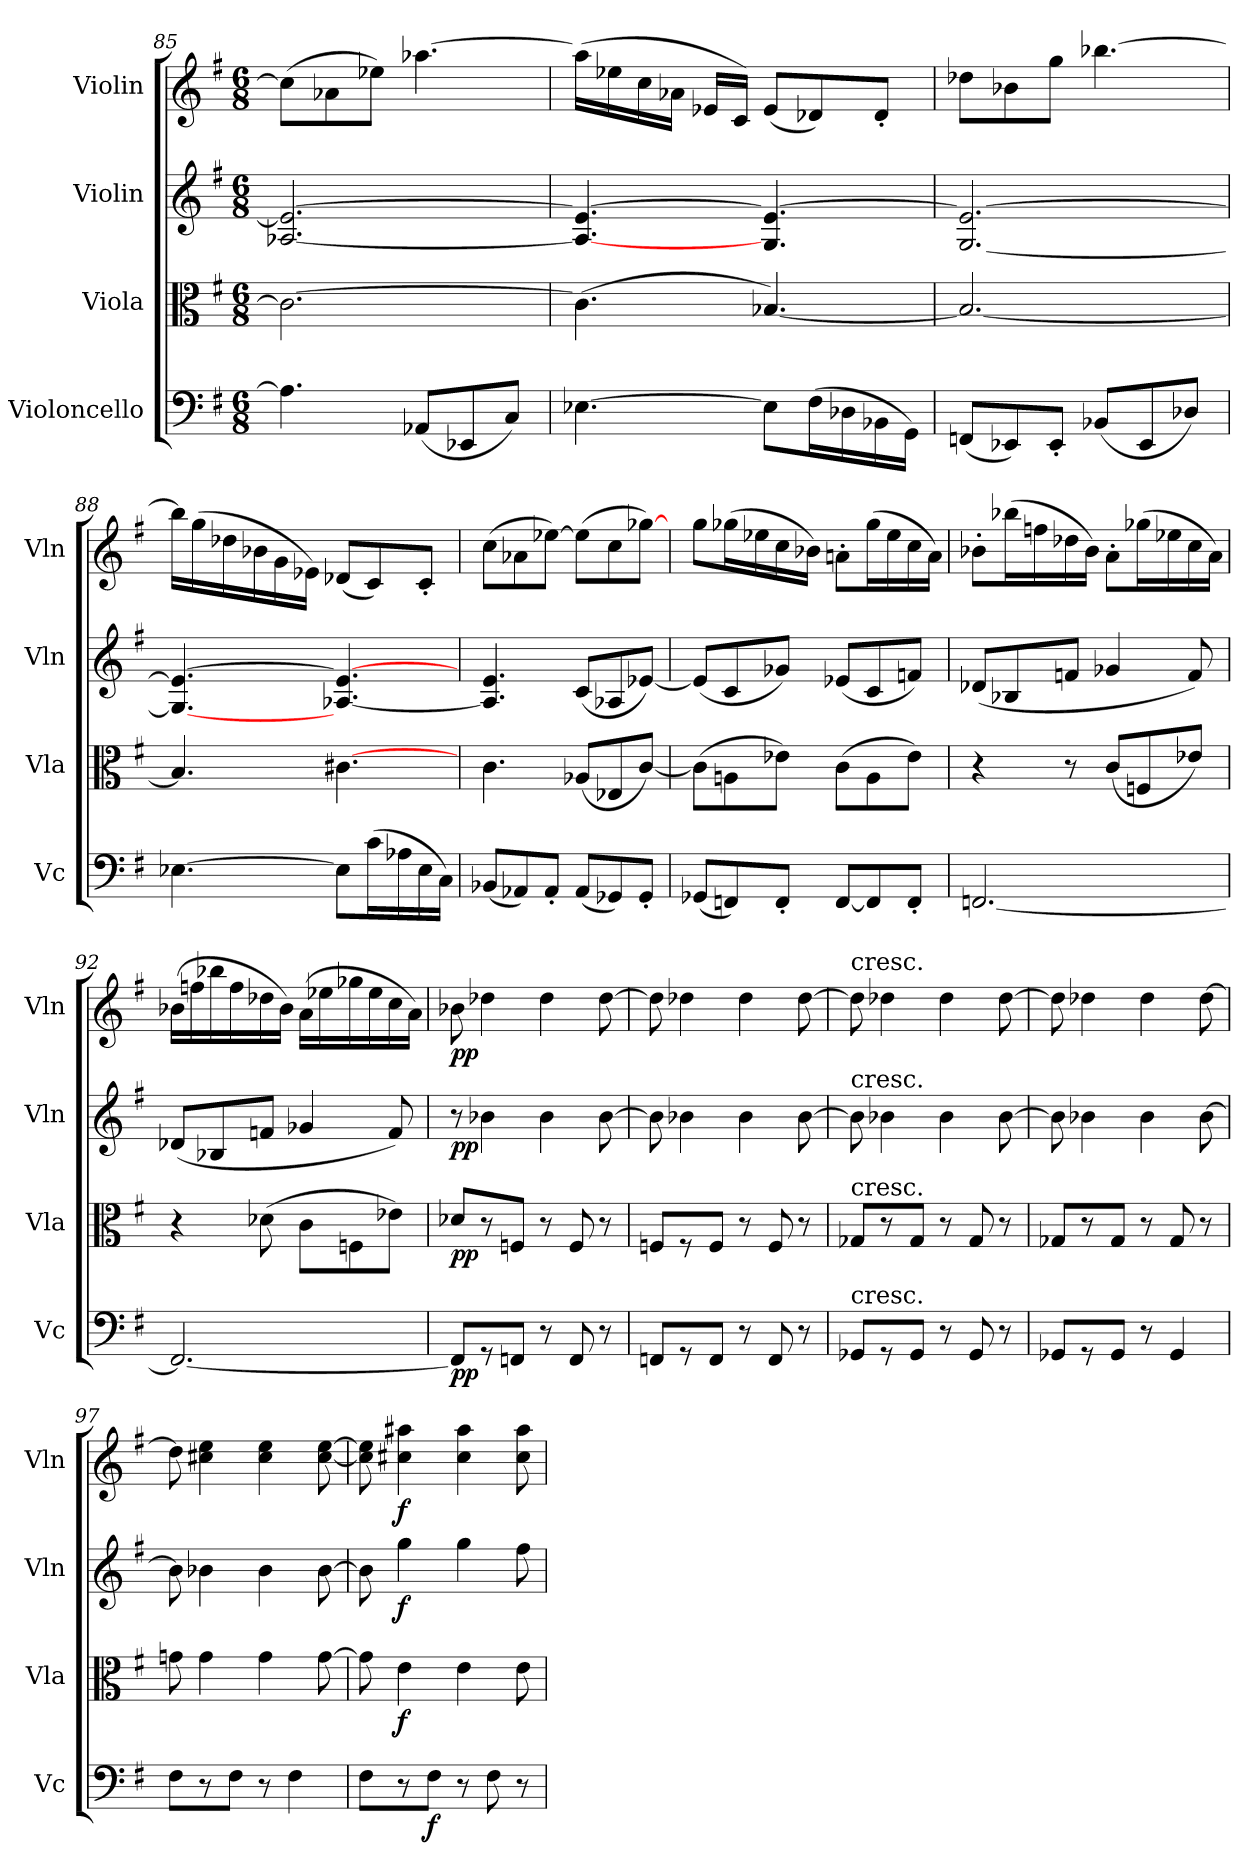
**kern	**dynam	**kern	**dynam	**kern	**dynam	**kern	**dynam
*part4	*part4	*part3	*part3	*part2	*part2	*part1	*part1
*staff4	*staff4	*staff3	*staff3	*staff2	*staff2	*staff1	*staff1
*I"Violoncello	*	*I"Viola	*	*I"Violin	*	*I"Violin	*
*I'Vc	*	*I'Vla	*	*I'Vln	*	*I'Vln	*
*clefF4	*	*clefC3	*	*clefG2	*	*clefG2	*
*k[f#]	*	*k[f#]	*	*k[f#]	*	*k[f#]	*
*e:	*	*e:	*	*e:	*	*e:	*
*M6/8	*	*M6/8	*	*M6/8	*	*M6/8	*
=85	=85	=85	=85	=85	=85	=85	=85
4.A-\]	.	2.c\_	.	[2.A-X/ 2.e-_/	.	(8cc\L]	.
.	.	.	.	.	.	8a-X\	.
.	.	.	.	.	.	8ee-X\J)	.
(8AA-X/L	.	.	.	.	.	[4.aa-X\	.
8EE-X/	.	.	.	.	.	.	.
8C/J)	.	.	.	.	.	.	.
=86	=86	=86	=86	=86	=86	=86	=86
[4.E-X\	.	(4.c\]	.	4.A-_/ 4.e-_/	.	(16aa-\LL]	.
.	.	.	.	.	.	16ee-X\	.
.	.	.	.	.	.	16cc\	.
.	.	.	.	.	.	16a-X\JJ	.
.	.	.	.	.	.	16e-X/LL	.
.	.	.	.	.	.	16c/JJ)	.
8E-\L]	.	[4.B-X/)	.	4.G/ 4.e-_/	.	(8e-/L	.
(16F#\L	.	.	.	.	.	8d-X/)	.
16D-X\	.	.	.	.	.	.	.
16BB-X\	.	.	.	.	.	8d-'/J	.
16GG\JJ)	.	.	.	.	.	.	.
=87	=87	=87	=87	=87	=87	=87	=87
(8FFn/L	.	2.B-/_	.	[2.G/ 2.e-_/	.	8dd-X\L	.
8EE-X/)	.	.	.	.	.	8b-X\	.
8EE-'/J	.	.	.	.	.	8gg\J	.
(8BB-X/L	.	.	.	.	.	[4.bb-X\	.
8EE-/	.	.	.	.	.	.	.
8D-X/J)	.	.	.	.	.	.	.
=88	=88	=88	=88	=88	=88	=88	=88
[4.E-X\	.	4.B-/]	.	4.G_/ 4.e-_/	.	16bb-\LL]	.
.	.	.	.	.	.	(16gg\	.
.	.	.	.	.	.	16dd-X\	.
.	.	.	.	.	.	16b-X\	.
.	.	.	.	.	.	16g\	.
.	.	.	.	.	.	16e-X\JJ)	.
8E-\L]	.	[4.c#X\	.	[4.A-X/ 4.e-_/	.	(8d-X/L	.
(16c\L	.	.	.	.	.	8c/)	.
16A-X\	.	.	.	.	.	.	.
16E-\	.	.	.	.	.	8c'/J	.
16C\JJ)	.	.	.	.	.	.	.
=89	=89	=89	=89	=89	=89	=89	=89
(8BB-X/L	.	4.c\	.	4.A-]/ 4.e/	.	(8cc\L	.
8AA-X/)	.	.	.	.	.	8a-X\	.
8AA-'/J	.	.	.	.	.	[8ee-X\J)	.
(8AA-/L	.	(8A-X/L	.	(8c/L	.	(8ee-\L]	.
8GG-X/)	.	8E-X/	.	8A-X/	.	8cc\	.
8GG-'/J	.	[8c/J)	.	[8e-X/J)	.	[8gg-X\J)	.
=90	=90	=90	=90	=90	=90	=90	=90
(8GG-X/L	.	(8c\L]	.	(8e-/L]	.	8gg\L	.
8FFn/)	.	8An\	.	8c/	.	(16gg-X\L	.
.	.	.	.	.	.	16ee-X\	.
8FF'/J	.	8e-X\J)	.	8g-X/J)	.	16cc\	.
.	.	.	.	.	.	16b-X\JJ)	.
[8FF/L	.	(8c\L	.	(8e-X/L	.	8an'\L	.
8FF/]	.	8A\	.	8c/	.	(16gg-\L	.
.	.	.	.	.	.	16ee-\	.
8FF'/J	.	8e-\J)	.	8fn/J)	.	16cc\	.
.	.	.	.	.	.	16a\JJ)	.
=91	=91	=91	=91	=91	=91	=91	=91
[2.FFn/	.	4r	.	(8d-X/L	.	8b-X'\L	.
.	.	.	.	8B-X/	.	(16bb-X\L	.
.	.	.	.	.	.	16ffn\	.
.	.	8r	.	8fn/J	.	16dd-X\	.
.	.	.	.	.	.	16b-\JJ)	.
.	.	(8c/L	.	4g-X/	.	8a'\L	.
.	.	8Fn/	.	.	.	(16gg-X\L	.
.	.	.	.	.	.	16ee-X\	.
.	.	8e-X/J)	.	8f/)	.	16cc\	.
.	.	.	.	.	.	16a\JJ)	.
=92	=92	=92	=92	=92	=92	=92	=92
2.FF/_	.	4r	.	(8d-X/L	.	(16b-X\LL	.
.	.	.	.	.	.	16ffn\	.
.	.	.	.	8B-X/	.	16bb-X\	.
.	.	.	.	.	.	16ff\	.
.	.	(8d-X\	.	8fn/J	.	16dd-X\	.
.	.	.	.	.	.	16b-\JJ)	.
.	.	8c\L	.	4g-X/	.	(16a\LL	.
.	.	.	.	.	.	16ee-X\	.
.	.	8Fn\	.	.	.	16gg-X\	.
.	.	.	.	.	.	16ee-\	.
.	.	8e-X\J)	.	8f/)	.	16cc\	.
.	.	.	.	.	.	16a\JJ)	.
=93	=93	=93	=93	=93	=93	=93	=93
8FF/L]	pp	8d-X\L	pp	8r	pp	8b-X\	pp
8r	.	8r	.	4b-X\	.	4dd-X\	.
8FFn/J	.	8Fn/J	.	.	.	.	.
8r	.	8r	.	4b-\	.	4dd-\	.
8FF/	.	8F/	.	.	.	.	.
8r	.	8r	.	[8b-\	.	[8dd-\	.
=94	=94	=94	=94	=94	=94	=94	=94
8FFn/L	.	8Fn/L	.	8b-\]	.	8dd-\]	.
8r	.	8r	.	4b-X\	.	4dd-X\	.
8FF/J	.	8F/J	.	.	.	.	.
8r	.	8r	.	4b-\	.	4dd-\	.
8FF/	.	8F/	.	.	.	.	.
8r	.	8r	.	[8b-\	.	[8dd-\	.
=95	=95	=95	=95	=95	=95	=95	=95
!	!	!	!	!	!	!LO:TX:t=cresc.	!
!	!	!	!	!LO:TX:t=cresc.	!	!	!
!	!	!LO:TX:t=cresc.	!	!	!	!	!
!LO:TX:t=cresc.	!	!	!	!	!	!	!
8GG-X/L	.	8G-X/L	.	8b-\]	.	8dd-\]	.
8r	.	8r	.	4b-X\	.	4dd-X\	.
8GG-/J	.	8G-/J	.	.	.	.	.
8r	.	8r	.	4b-\	.	4dd-\	.
8GG-/	.	8G-/	.	.	.	.	.
8r	.	8r	.	[8b-\	.	[8dd-\	.
=96	=96	=96	=96	=96	=96	=96	=96
8GG-X/L	.	8G-X/L	.	8b-\]	.	8dd-\]	.
8r	.	8r	.	4b-X\	.	4dd-X\	.
8GG-/J	.	8G-/J	.	.	.	.	.
8r	.	8r	.	4b-\	.	4dd-\	.
4GG-/	.	8G-/	.	.	.	.	.
.	.	8r	.	[8b-\	.	[8dd-\	.
=97	=97	=97	=97	=97	=97	=97	=97
8F#\L	.	8gn\	.	8b-\]	.	8dd-\]	.
8r	.	4g\	.	4b-X\	.	4cc#X\ 4ee\	.
8F#\J	.	.	.	.	.	.	.
8r	.	4g\	.	4b-\	.	4cc#\ 4ee\	.
4F#\	.	.	.	.	.	.	.
.	.	[8g\	.	[8b-\	.	[8cc#\ [8ee\	.
=98	=98	=98	=98	=98	=98	=98	=98
8F#\L	.	8g\]	.	8b-\]	.	8cc#]\ 8ee]\	.
8r	.	4e\	f	4gg\	f	4cc#X\ 4aa#X\	f
8F#\J	f	.	.	.	.	.	.
8r	.	4e\	.	4gg\	.	4cc#\ 4aa#\	.
8F#\	.	.	.	.	.	.	.
8r	.	8e\	.	8ff#\	.	8cc#\ 8aa#\	.
=	=	=	=	=	=	=	=
*-	*-	*-	*-	*-	*-	*-	*-
